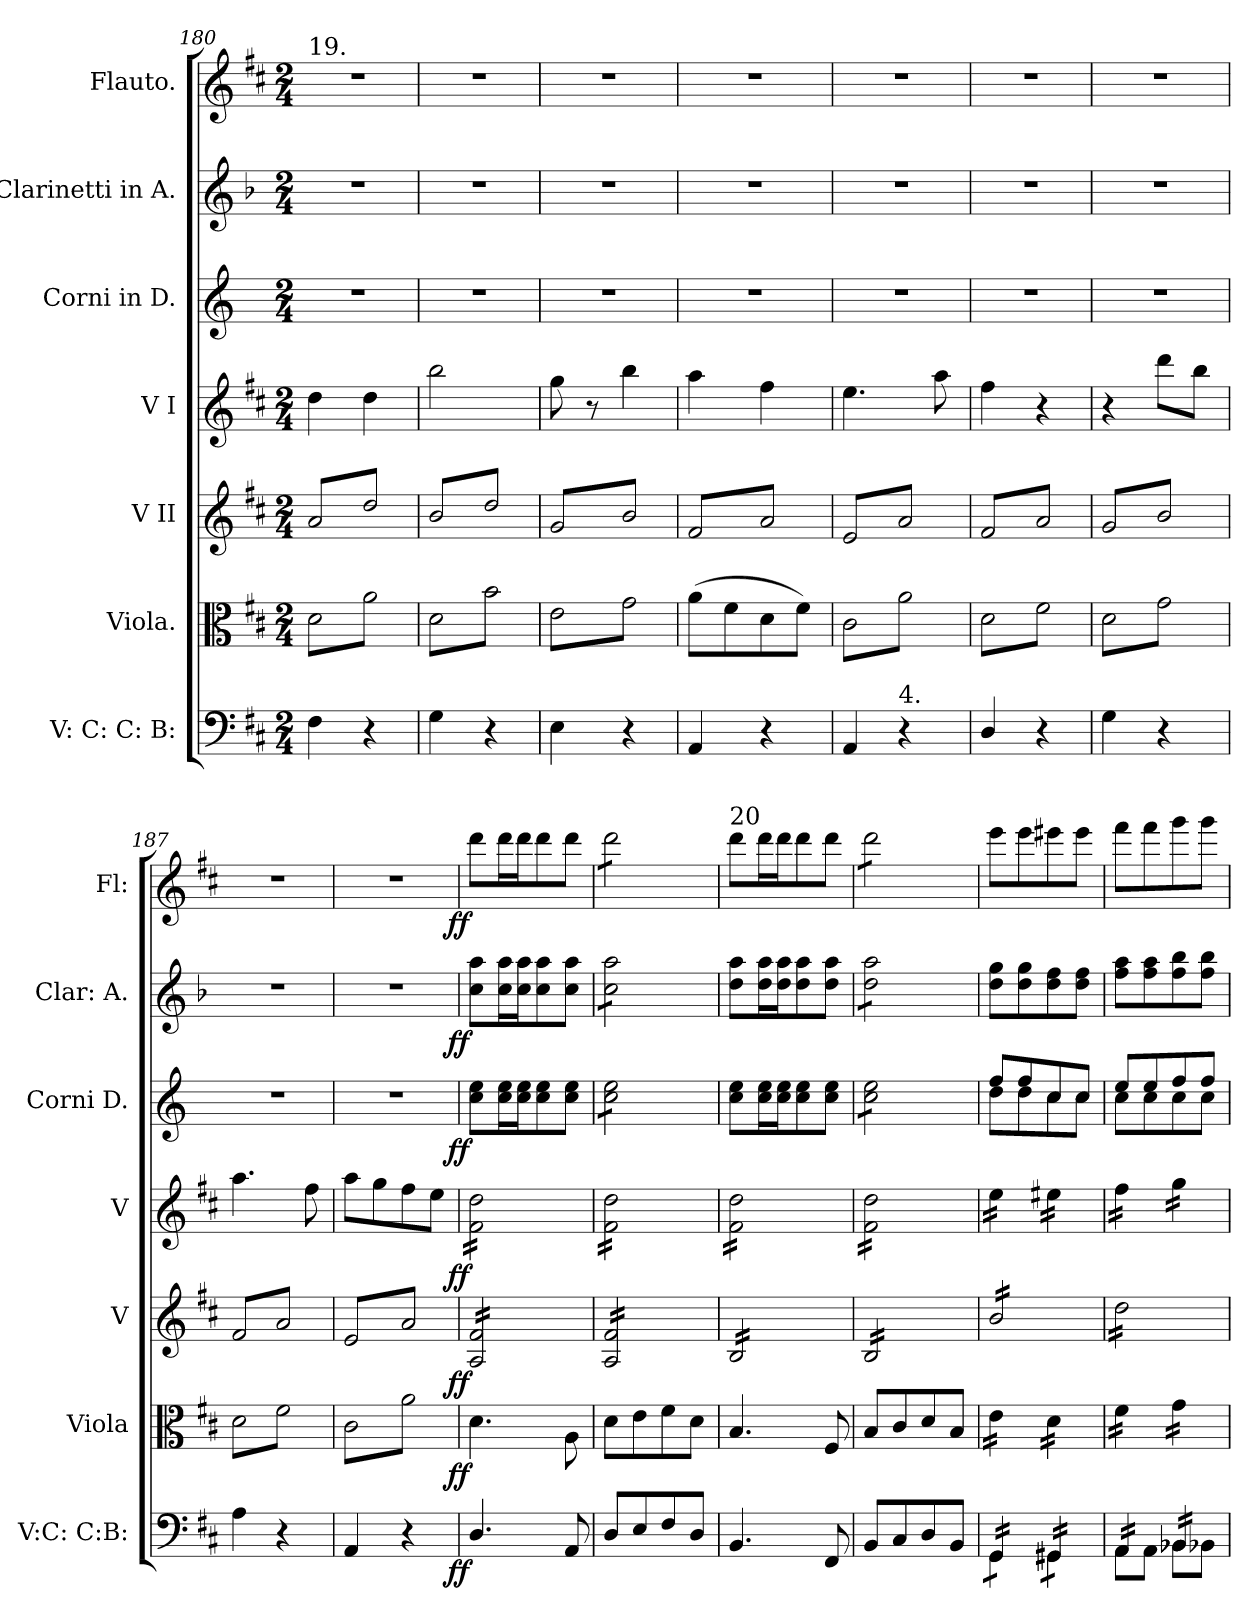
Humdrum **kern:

**kern	**dynam	**kern	**dynam	**kern	**dynam	**kern	**dynam	**kern	**dynam	**kern	**dynam	**kern	**dynam
*part7	*part7	*part6	*part6	*part5	*part5	*part4	*part4	*part3	*part3	*part2	*part2	*part1	*part1
*staff7	*staff7	*staff6	*staff6	*staff5	*staff5	*staff4	*staff4	*staff3	*staff3	*staff2	*staff2	*staff1	*staff1
*I"V: C: C: B:	*	*I"Viola.	*	*I"V II	*	*I"V I	*	*I"Corni in D.	*	*I"Clarinetti in A.	*	*I"Flauto.	*
*I'V:C: C:B:	*	*I'Viola	*	*I'V	*	*I'V	*	*I'Corni D.	*	*I'Clar: A.	*	*I'Fl:	*
*clefF4	*	*clefC3	*	*clefG2	*	*clefG2	*	*clefG2	*	*clefG2	*	*clefG2	*
*	*	*	*	*	*	*	*	*ITrd6c10	*	*ITrd2c3	*	*	*
*k[f#c#]	*	*k[f#c#]	*	*k[f#c#]	*	*k[f#c#]	*	*k[f#c#]	*	*k[f#c#]	*	*k[f#c#]	*
*M2/4	*	*M2/4	*	*M2/4	*	*M2/4	*	*M2/4	*	*M2/4	*	*M2/4	*
=180	=180	=180	=180	=180	=180	=180	=180	=180	=180	=180	=180	=180	=180
!	!	!	!	!	!	!	!	!	!	!	!	!LO:TX:a:t=19.	!
*	*	*tremolo	*	*	*	*	*	*	*	*	*	*	*
*	*	*	*	*tremolo	*	*	*	*	*	*	*	*	*
4F#\	.	(8d\L	.	(8a/L	.	4dd\	.	2r	.	2r	.	2r	.
.	.	8a\)	.	8dd/)	.	.	.	.	.	.	.	.	.
4r	.	8d\	.	8a/	.	4dd\	.	.	.	.	.	.	.
.	.	8a\)J	.	8dd/)J	.	.	.	.	.	.	.	.	.
=181	=181	=181	=181	=181	=181	=181	=181	=181	=181	=181	=181	=181	=181
4G\	.	(8d\L	.	(8b/L	.	2bb\	.	2r	.	2r	.	2r	.
.	.	8b\)	.	8dd/)	.	.	.	.	.	.	.	.	.
4r	.	8d\	.	8b/	.	.	.	.	.	.	.	.	.
.	.	8b\)J	.	8dd/)J	.	.	.	.	.	.	.	.	.
=182	=182	=182	=182	=182	=182	=182	=182	=182	=182	=182	=182	=182	=182
4E\	.	(8e\L	.	(8g/L	.	8gg\	.	2r	.	2r	.	2r	.
.	.	8g\)	.	8b/)	.	8r	.	.	.	.	.	.	.
4r	.	8e\	.	8g/	.	4bb\	.	.	.	.	.	.	.
.	.	8g\)J	.	8b/)J	.	.	.	.	.	.	.	.	.
*	*	*Xtremolo	*	*	*	*	*	*	*	*	*	*	*
=183	=183	=183	=183	=183	=183	=183	=183	=183	=183	=183	=183	=183	=183
4AA/	.	(8a\L	.	(8f#/L	.	4aa\	.	2r	.	2r	.	2r	.
.	.	8f#\	.	8a/)	.	.	.	.	.	.	.	.	.
4r	.	8d\	.	8f#/	.	4ff#\	.	.	.	.	.	.	.
.	.	8f#\J)	.	8a/)J	.	.	.	.	.	.	.	.	.
=184	=184	=184	=184	=184	=184	=184	=184	=184	=184	=184	=184	=184	=184
*	*	*tremolo	*	*	*	*	*	*	*	*	*	*	*
4AA/	.	(8c#\L	.	(8e/L	.	4.ee\	.	2r	.	2r	.	2r	.
.	.	8a\)	.	8a/)	.	.	.	.	.	.	.	.	.
!LO:TX:a:t=4.	!	!	!	!	!	!	!	!	!	!	!	!	!
4r	.	8c#\	.	8e/	.	.	.	.	.	.	.	.	.
.	.	8a\)J	.	8a/)J	.	8aa\	.	.	.	.	.	.	.
=185	=185	=185	=185	=185	=185	=185	=185	=185	=185	=185	=185	=185	=185
4D/	.	(8d\L	.	(8f#/L	.	4ff#\	.	2r	.	2r	.	2r	.
.	.	8f#\)	.	8a/)	.	.	.	.	.	.	.	.	.
4r	.	8d\	.	8f#/	.	4r	.	.	.	.	.	.	.
.	.	8f#\)J	.	8a/)J	.	.	.	.	.	.	.	.	.
=186	=186	=186	=186	=186	=186	=186	=186	=186	=186	=186	=186	=186	=186
4G\	.	(8d\L	.	(8g/L	.	4r	.	2r	.	2r	.	2r	.
.	.	8g\)	.	8b/)	.	.	.	.	.	.	.	.	.
4r	.	8d\	.	8g/	.	8ddd\L	.	.	.	.	.	.	.
.	.	8g\)J	.	8b/)J	.	8bb\J	.	.	.	.	.	.	.
=187	=187	=187	=187	=187	=187	=187	=187	=187	=187	=187	=187	=187	=187
4A\	.	(8d\L	.	(8f#/L	.	4.aa\	.	2r	.	2r	.	2r	.
.	.	8f#\)	.	8a/)	.	.	.	.	.	.	.	.	.
4r	.	8d\	.	8f#/	.	.	.	.	.	.	.	.	.
.	.	8f#\)J	.	8a/)J	.	8ff#\	.	.	.	.	.	.	.
=188	=188	=188	=188	=188	=188	=188	=188	=188	=188	=188	=188	=188	=188
4AA/	.	(8c#\L	.	(8e/L	.	8aa\L	.	2r	.	2r	.	2r	.
.	.	8a\)	.	8a/)	.	8gg\	.	.	.	.	.	.	.
4r	.	8c#\	.	8e/	.	8ff#\	.	.	.	.	.	.	.
.	.	8a\)J	.	8a/)J	.	8ee\J	.	.	.	.	.	.	.
*	*	*Xtremolo	*	*	*	*	*	*	*	*	*	*	*
=189	=189	=189	=189	=189	=189	=189	=189	=189	=189	=189	=189	=189	=189
!	!LO:DY:rj	!	!LO:DY:rj	!	!LO:DY:rj	!	!LO:DY:rj	!	!LO:DY:rj	!	!LO:DY:rj	!	!LO:DY:rj
*	*	*	*	*	*	*tremolo	*	*	*	*	*	*	*
4.D/	ff	4.d\	ff	16A/ 16f#/LL	ff	16f#\ 16dd\LL	ff	8d\ 8f#\L	ff	8a\ 8ff#\L	ff	8ddd\L	ff
.	.	.	.	16A/ 16f#/	.	16f#\ 16dd\	.	.	.	.	.	.	.
.	.	.	.	16A/ 16f#/	.	16f#\ 16dd\	.	16d\ 16f#\L	.	16a\ 16ff#\L	.	16ddd\L	.
.	.	.	.	16A/ 16f#/	.	16f#\ 16dd\	.	16d\ 16f#\J	.	16a\ 16ff#\J	.	16ddd\J	.
.	.	.	.	16A/ 16f#/	.	16f#\ 16dd\	.	8d\ 8f#\	.	8a\ 8ff#\	.	8ddd\	.
.	.	.	.	16A/ 16f#/	.	16f#\ 16dd\	.	.	.	.	.	.	.
8AA/	.	8A\	.	16A/ 16f#/	.	16f#\ 16dd\	.	8d\ 8f#\J	.	8a\ 8ff#\J	.	8ddd\J	.
.	.	.	.	16A/ 16f#/JJ	.	16f#\ 16dd\JJ	.	.	.	.	.	.	.
=190	=190	=190	=190	=190	=190	=190	=190	=190	=190	=190	=190	=190	=190
*	*	*	*	*	*	*	*	*tremolo	*	*	*	*	*
*	*	*	*	*	*	*	*	*	*	*tremolo	*	*	*
*	*	*	*	*	*	*	*	*	*	*	*	*tremolo	*
8D/L	.	8d\L	.	16A/ 16f#/LL	.	16f#\ 16dd\LL	.	8d\ 8f#\L	.	8a\ 8ff#\L	.	8ddd\L	.
.	.	.	.	16A/ 16f#/	.	16f#\ 16dd\	.	.	.	.	.	.	.
8E/	.	8e\	.	16A/ 16f#/	.	16f#\ 16dd\	.	8d\ 8f#\	.	8a\ 8ff#\	.	8ddd\	.
.	.	.	.	16A/ 16f#/	.	16f#\ 16dd\	.	.	.	.	.	.	.
8F#/	.	8f#\	.	16A/ 16f#/	.	16f#\ 16dd\	.	8d\ 8f#\	.	8a\ 8ff#\	.	8ddd\	.
.	.	.	.	16A/ 16f#/	.	16f#\ 16dd\	.	.	.	.	.	.	.
8D/J	.	8d\J	.	16A/ 16f#/	.	16f#\ 16dd\	.	8d\ 8f#\J	.	8a\ 8ff#\J	.	8ddd\J	.
*	*	*	*	*	*	*	*	*	*	*	*	*Xtremolo	*
*	*	*	*	*	*	*	*	*	*	*Xtremolo	*	*	*
*	*	*	*	*	*	*	*	*Xtremolo	*	*	*	*	*
.	.	.	.	16A/ 16f#/JJ	.	16f#\ 16dd\JJ	.	.	.	.	.	.	.
=191	=191	=191	=191	=191	=191	=191	=191	=191	=191	=191	=191	=191	=191
!	!	!	!	!	!	!	!	!	!	!	!	!LO:TX:a:t=20	!
4.BB/	.	4.B/	.	16B/LL	.	16f#\ 16dd\LL	.	8d\ 8f#\L	.	8b\ 8ff#\L	.	8ddd\L	.
.	.	.	.	16B/	.	16f#\ 16dd\	.	.	.	.	.	.	.
.	.	.	.	16B/	.	16f#\ 16dd\	.	16d\ 16f#\L	.	16b\ 16ff#\L	.	16ddd\L	.
.	.	.	.	16B/	.	16f#\ 16dd\	.	16d\ 16f#\J	.	16b\ 16ff#\J	.	16ddd\J	.
.	.	.	.	16B/	.	16f#\ 16dd\	.	8d\ 8f#\	.	8b\ 8ff#\	.	8ddd\	.
.	.	.	.	16B/	.	16f#\ 16dd\	.	.	.	.	.	.	.
8FF#/	.	8F#/	.	16B/	.	16f#\ 16dd\	.	8d\ 8f#\J	.	8b\ 8ff#\J	.	8ddd\J	.
.	.	.	.	16B/JJ	.	16f#\ 16dd\JJ	.	.	.	.	.	.	.
=192	=192	=192	=192	=192	=192	=192	=192	=192	=192	=192	=192	=192	=192
*	*	*	*	*	*	*	*	*tremolo	*	*	*	*	*
*	*	*	*	*	*	*	*	*	*	*tremolo	*	*	*
*	*	*	*	*	*	*	*	*	*	*	*	*tremolo	*
8BB/L	.	8B/L	.	16B/LL	.	16f#\ 16dd\LL	.	8d\ 8f#\L	.	8b\ 8ff#\L	.	8ddd\L	.
.	.	.	.	16B/	.	16f#\ 16dd\	.	.	.	.	.	.	.
8C#/	.	8c#/	.	16B/	.	16f#\ 16dd\	.	8d\ 8f#\	.	8b\ 8ff#\	.	8ddd\	.
.	.	.	.	16B/	.	16f#\ 16dd\	.	.	.	.	.	.	.
8D/	.	8d/	.	16B/	.	16f#\ 16dd\	.	8d\ 8f#\	.	8b\ 8ff#\	.	8ddd\	.
.	.	.	.	16B/	.	16f#\ 16dd\	.	.	.	.	.	.	.
8BB/J	.	8B/J	.	16B/	.	16f#\ 16dd\	.	8d\ 8f#\J	.	8b\ 8ff#\J	.	8ddd\J	.
*	*	*	*	*	*	*	*	*	*	*	*	*Xtremolo	*
*	*	*	*	*	*	*	*	*	*	*Xtremolo	*	*	*
*	*	*	*	*	*	*	*	*Xtremolo	*	*	*	*	*
.	.	.	.	16B/JJ	.	16f#\ 16dd\JJ	.	.	.	.	.	.	.
=193	=193	=193	=193	=193	=193	=193	=193	=193	=193	=193	=193	=193	=193
*^	*	*	*	*	*	*	*	*^	*	*	*	*	*
*tremolo	*	*	*	*	*	*	*	*	*	*	*	*	*	*	*
*	*	*	*tremolo	*	*	*	*	*	*	*	*	*	*	*	*
16GG/LL	8GG\L	.	16e\LL	.	16b/LL	.	16ee\LL	.	8g/L	8e\L	.	8b\ 8ee\L	.	8eee\L	.
16GG/	.	.	16e\	.	16b/	.	16ee\	.	.	.	.	.	.	.	.
16GG/	8GG\J	.	16e\	.	16b/	.	16ee\	.	8g/	8e\	.	8b\ 8ee\	.	8eee\	.
16GG/JJ	.	.	16e\JJ	.	16b/	.	16ee\JJ	.	.	.	.	.	.	.	.
16GG#X/LL	8GG#X\L	.	16d\LL	.	16b/	.	16ee#X\LL	.	8d/	8d\	.	8b\ 8dd\	.	8eee#X\	.
16GG#X/	.	.	16d\	.	16b/	.	16ee#X\	.	.	.	.	.	.	.	.
16GG#X/	8GG#X\J	.	16d\	.	16b/	.	16ee#X\	.	8d/J	8d\J	.	8b\ 8dd\J	.	8eee#\J	.
16GG#X/JJ	.	.	16d\JJ	.	16b/JJ	.	16ee#X\JJ	.	.	.	.	.	.	.	.
=194	=194	=194	=194	=194	=194	=194	=194	=194	=194	=194	=194	=194	=194	=194	=194
16AA/LL	8AA\L	.	16f#\LL	.	16dd\LL	.	16ff#\LL	.	8f#/L	8d\L	.	8dd\ 8ff#\L	.	8fff#\L	.
16AA/	.	.	16f#\	.	16dd\	.	16ff#\	.	.	.	.	.	.	.	.
16AA/	8AA\J	.	16f#\	.	16dd\	.	16ff#\	.	8f#/	8d\	.	8dd\ 8ff#\	.	8fff#\	.
16AA/JJ	.	.	16f#\JJ	.	16dd\	.	16ff#\JJ	.	.	.	.	.	.	.	.
16BB-X/LL	8BB-X\L	.	16g\LL	.	16dd\	.	16gg\LL	.	8g/	8d\	.	8dd\ 8gg\	.	8ggg\	.
16BB-X/	.	.	16g\	.	16dd\	.	16gg\	.	.	.	.	.	.	.	.
16BB-X/	8BB-X\J	.	16g\	.	16dd\	.	16gg\	.	8g/J	8d\J	.	8dd\ 8gg\J	.	8ggg\J	.
16BB-X/JJ	.	.	16g\JJ	.	16dd\JJ	.	16gg\JJ	.	.	.	.	.	.	.	.
*	*	*	*	*	*	*	*Xtremolo	*	*	*	*	*	*	*	*
*	*	*	*	*	*Xtremolo	*	*	*	*	*	*	*	*	*	*
*	*	*	*Xtremolo	*	*	*	*	*	*	*	*	*	*	*	*
*Xtremolo	*	*	*	*	*	*	*	*	*	*	*	*	*	*	*
*v	*v	*	*	*	*	*	*	*	*v	*v	*	*	*	*	*
=	=	=	=	=	=	=	=	=	=	=	=	=	=
*-	*-	*-	*-	*-	*-	*-	*-	*-	*-	*-	*-	*-	*-
